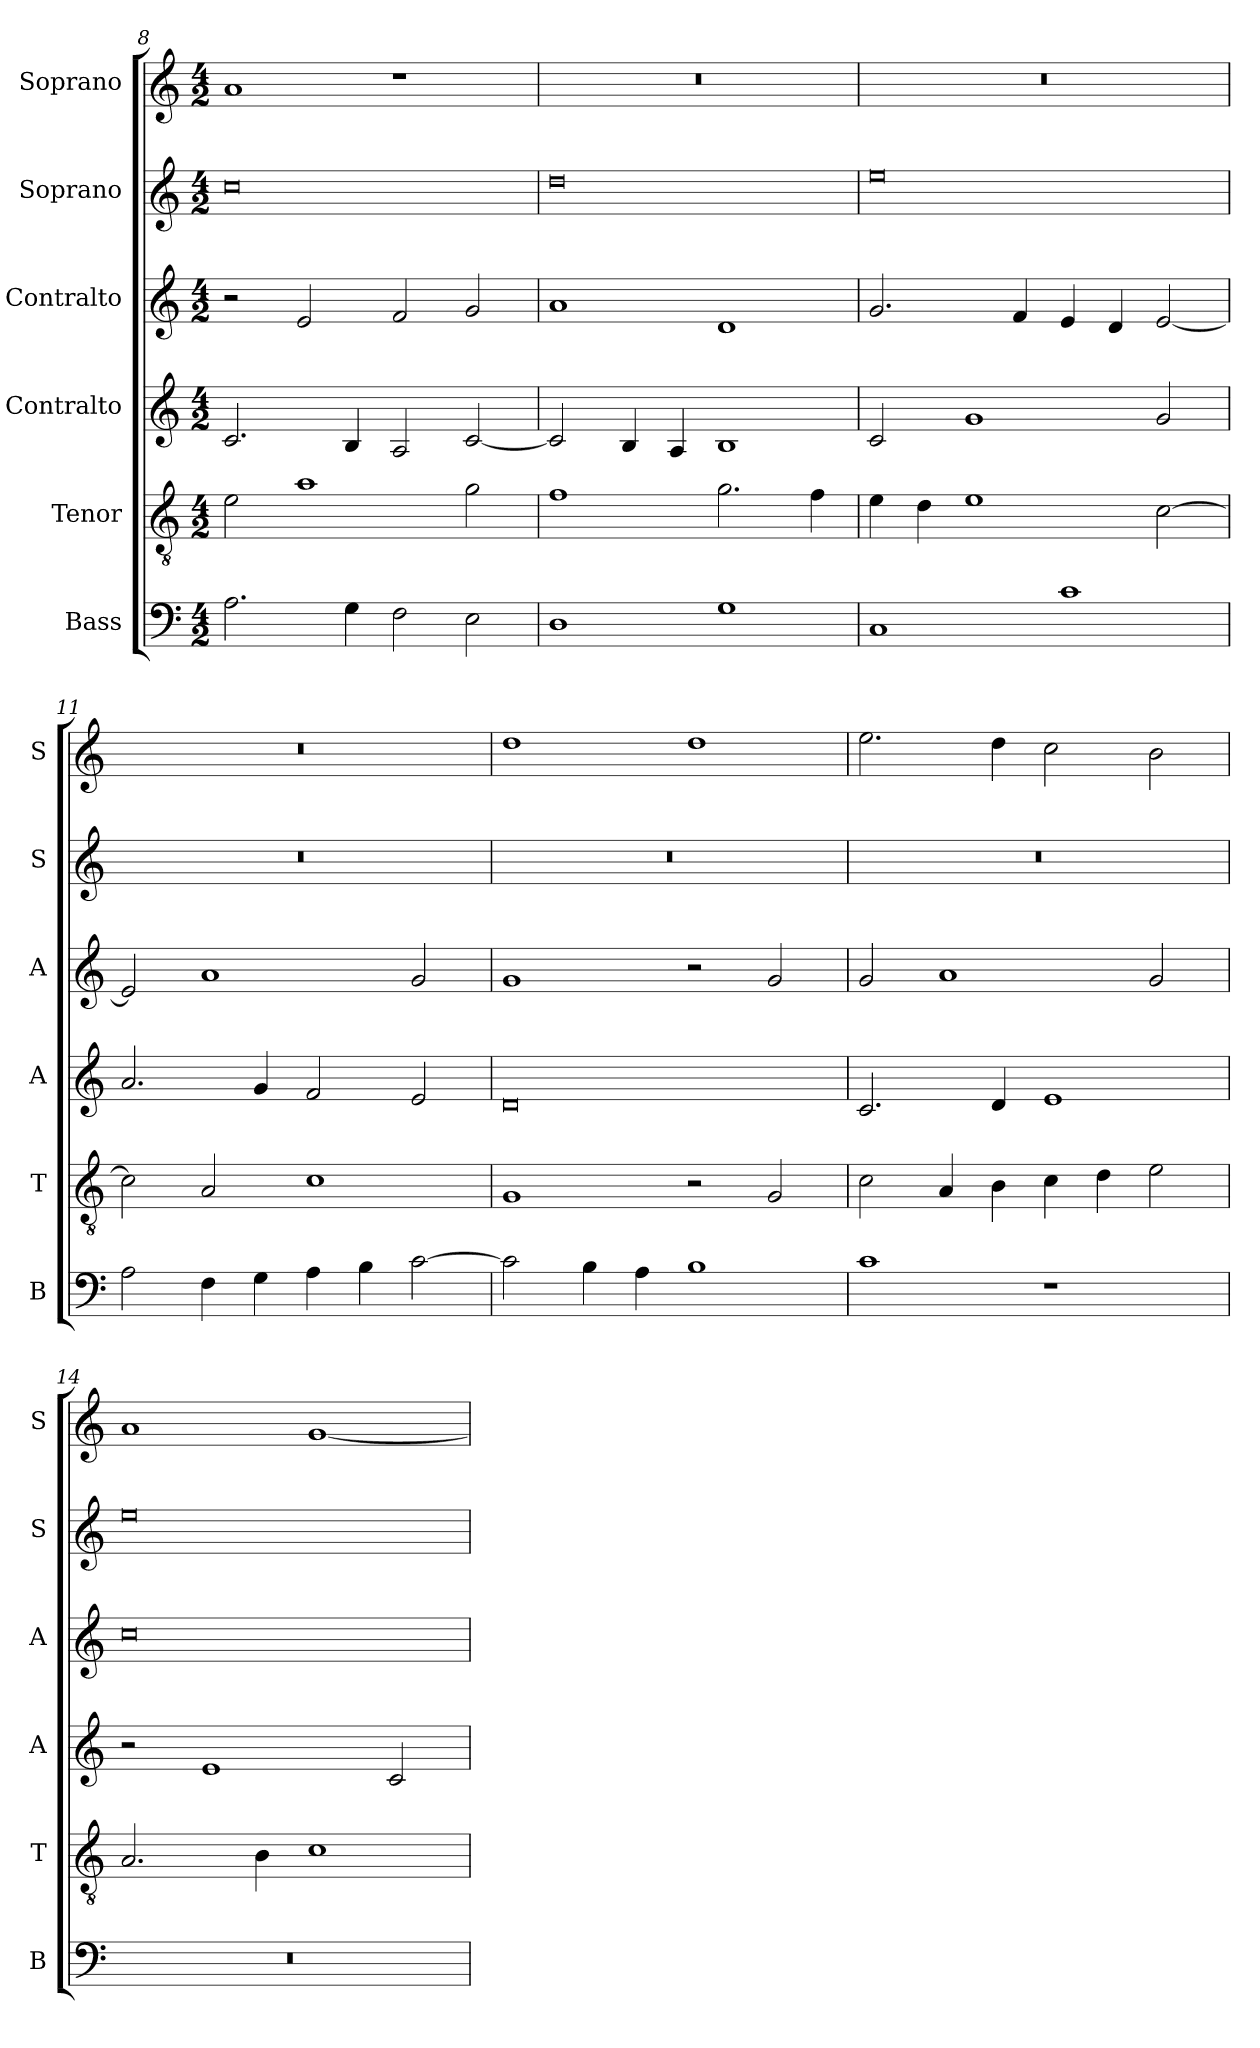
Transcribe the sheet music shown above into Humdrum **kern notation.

**kern	**kern	**kern	**kern	**kern	**kern
*part6	*part5	*part4	*part3	*part2	*part1
*staff6	*staff5	*staff4	*staff3	*staff2	*staff1
*I"Bass	*I"Tenor	*I"Contralto	*I"Contralto	*I"Soprano	*I"Soprano
*I'B	*I'T	*I'A	*I'A	*I'S	*I'S
*clefF4	*clefGv2	*clefG2	*clefG2	*clefG2	*clefG2
*k[]	*k[]	*k[]	*k[]	*k[]	*k[]
*C:ion	*C:ion	*C:ion	*C:ion	*C:ion	*C:ion
*M4/2	*M4/2	*M4/2	*M4/2	*M4/2	*M4/2
=8	=8	=8	=8	=8	=8
2.A	2e	2.c	2r	0cc	1a
.	1a	.	2e	.	.
4G	.	4B	.	.	.
2F	.	2A	2f	.	1r
2E	2g	[2c	2g	.	.
=9	=9	=9	=9	=9	=9
1D	1f	2c]	1a	0dd	0r
.	.	4B	.	.	.
.	.	4A	.	.	.
1G	2.g	1B	1d	.	.
.	4f	.	.	.	.
=10	=10	=10	=10	=10	=10
1C	4e	2c	2.g	0ee	0r
.	4d	.	.	.	.
.	1e	1g	.	.	.
.	.	.	4f	.	.
1c	.	.	4e	.	.
.	.	.	4d	.	.
.	[2c	2g	[2e	.	.
=11	=11	=11	=11	=11	=11
2A	2c]	2.a	2e]	0r	0r
4F	2A	.	1a	.	.
4G	.	4g	.	.	.
4A	1c	2f	.	.	.
4B	.	.	.	.	.
[2c	.	2e	2g	.	.
=12	=12	=12	=12	=12	=12
2c]	1G	0d	1g	0r	1dd
4B	.	.	.	.	.
4A	.	.	.	.	.
1B	2r	.	2r	.	1dd
.	2G	.	2g	.	.
=13	=13	=13	=13	=13	=13
1c	2c	2.c	2g	0r	2.ee
.	4A	.	1a	.	.
.	4B	4d	.	.	4dd
1r	4c	1e	.	.	2cc
.	4d	.	.	.	.
.	2e	.	2g	.	2b
=14	=14	=14	=14	=14	=14
0r	2.A	2r	0cc	0ee	1a
.	.	1e	.	.	.
.	4B	.	.	.	.
.	1c	.	.	.	[1g
.	.	2c	.	.	.
=	=	=	=	=	=
*-	*-	*-	*-	*-	*-
